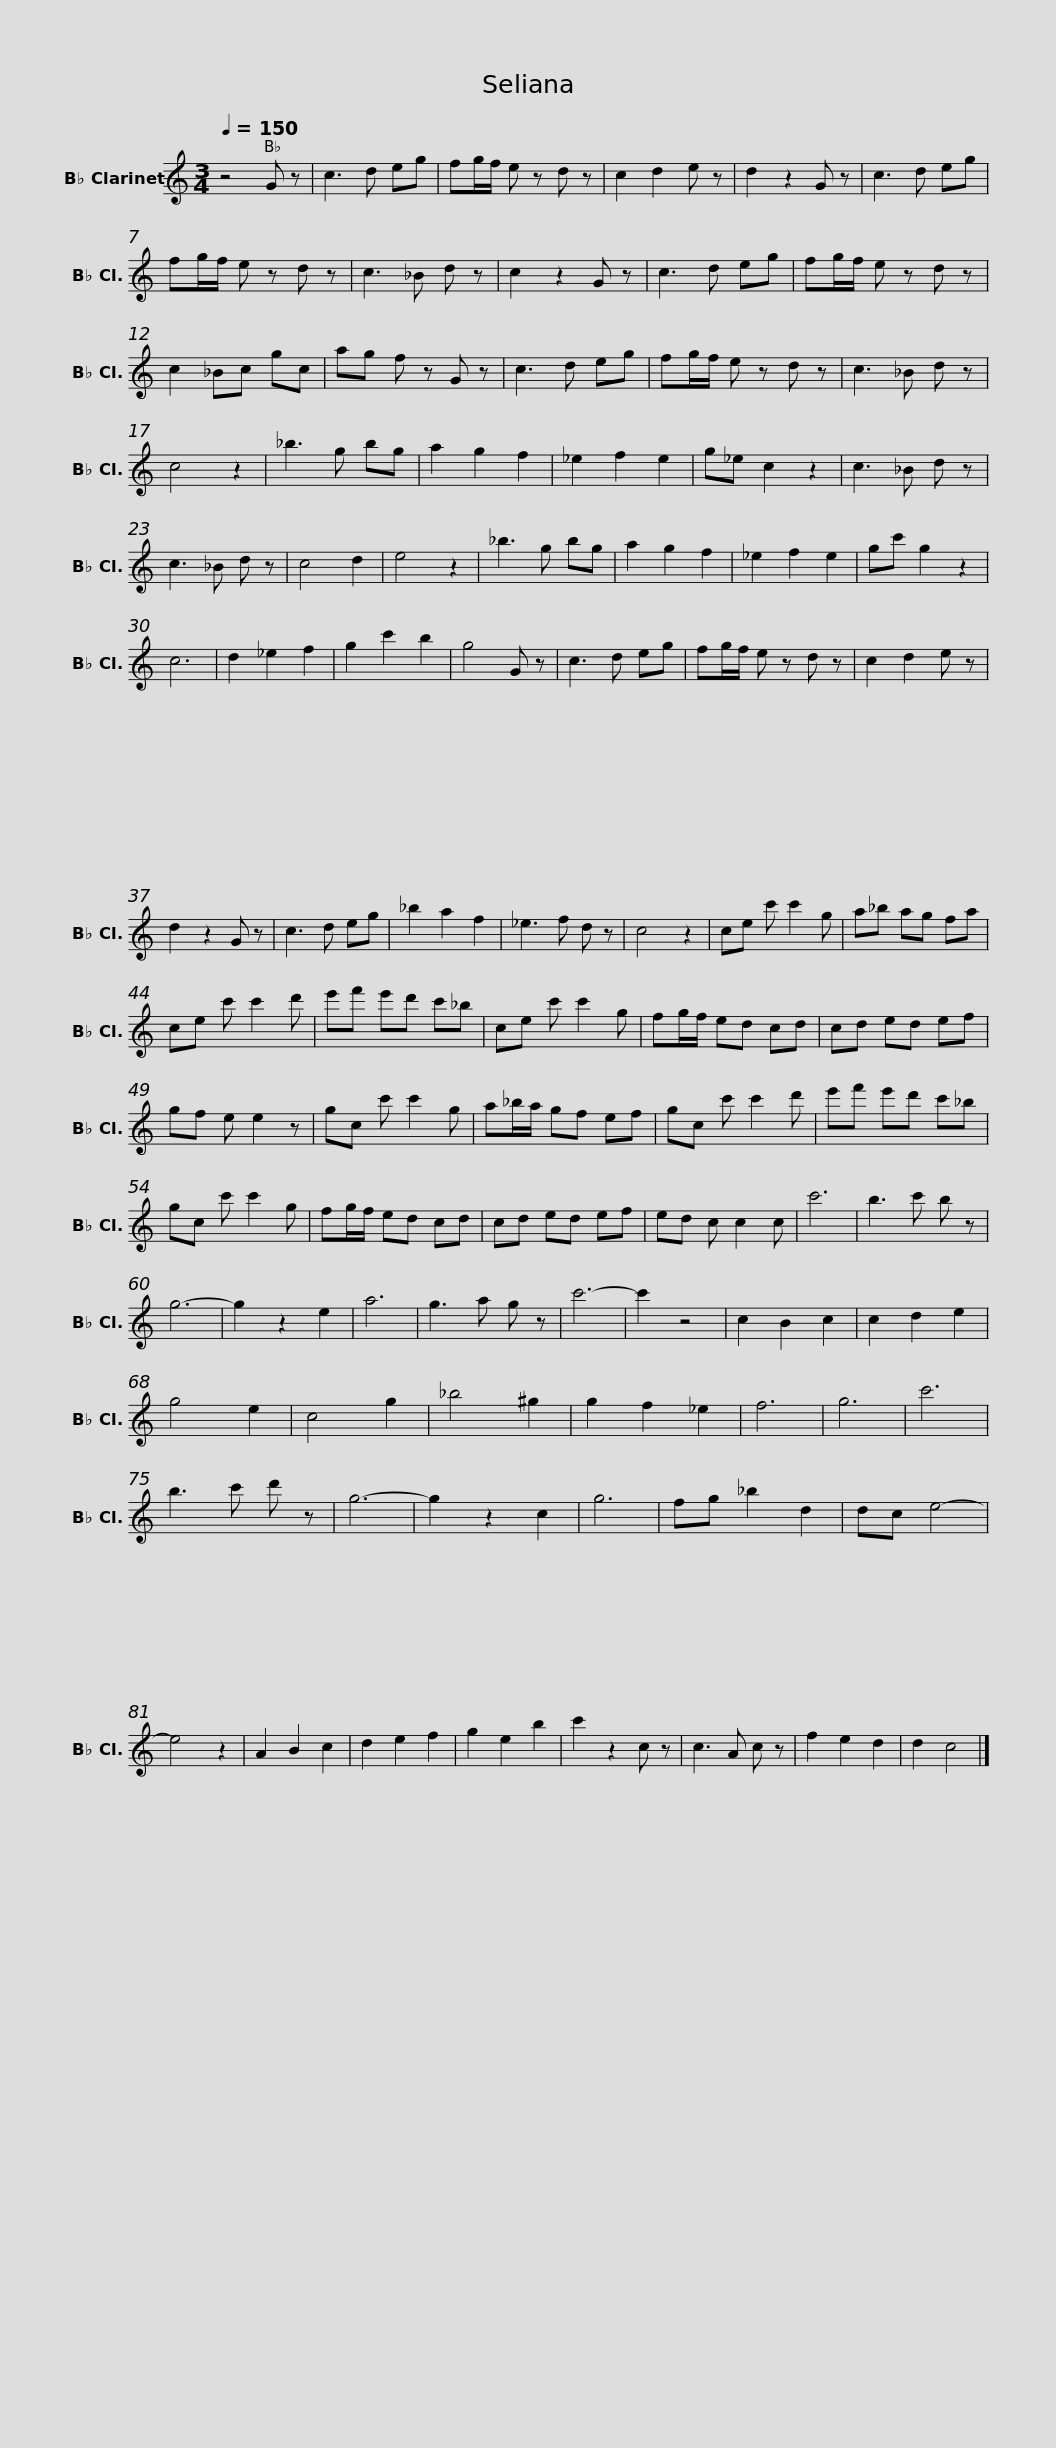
X:1
L:1/8
Q:1/4=150
M:3/4
I:linebreak $
K:none
V:1 treble transpose=-2
V:1
[K:C] z4 G z | c3 d eg | fg/f/ e z d z | c2 d2 e z | d2 z2 G z | %5
 c3 d eg | fg/f/ e z d z | c3 _B d z | c2 z2 G z |$ c3 d eg | %10
 fg/f/ e z d z | c2 _Bc gc | ag f z G z | c3 d eg | fg/f/ e z d z | %15
 c3 _B d z | c4 z2 |$ _b3 g bg | a2 g2 f2 | _e2 f2 e2 | %20
 g_e c2 z2 | c3 _B d z | c3 _B d z | c4 d2 | e4 z2 | %25
 _b3 g bg | a2 g2 f2 |$ _e2 f2 e2 | gc' g2 z2 | c6 | %30
 d2 _e2 f2 | g2 c'2 b2 | g4 G z | c3 d eg | fg/f/ e z d z | %35
 c2 d2 e z | d2 z2 G z |$ c3 d eg | _b2 a2 f2 | _e3 f d z | %40
 c4 z2 | ce c' c'2 g | a_b ag fa | ce c' c'2 d' | e'f' e'd' c'_b |$ %45
 ce c' c'2 g | fg/f/ ed cd | cd ed ef | gf e e2 z | gc c' c'2 g | %50
 a_b/a/ gf ef | gc c' c'2 d' |$ e'f' e'd' c'_b | gc c' c'2 g | fg/f/ ed cd | %55
 cd ed ef | ed c c2 c | c'6 | b3 c' b z | g6- | %60
 g2 z2 e2 |$ a6 | g3 a g z | c'6- | c'2 z4 | %65
 c2 B2 c2 | c2 d2 e2 | g4 e2 | c4 g2 | _b4 ^g2 | %70
 g2 f2 _e2 | f6 | g6 | c'6 | b3 c' d' z |$ %75
 g6- | g2 z2 c2 | g6 | fg _b2 d2 | dc e4- | %80
 e4 z2 | A2 B2 c2 | d2 e2 f2 | g2 e2 b2 | c'2 z2 c z | %85
 c3 A c z | f2 e2 d2 | d2 c4 |] %88
